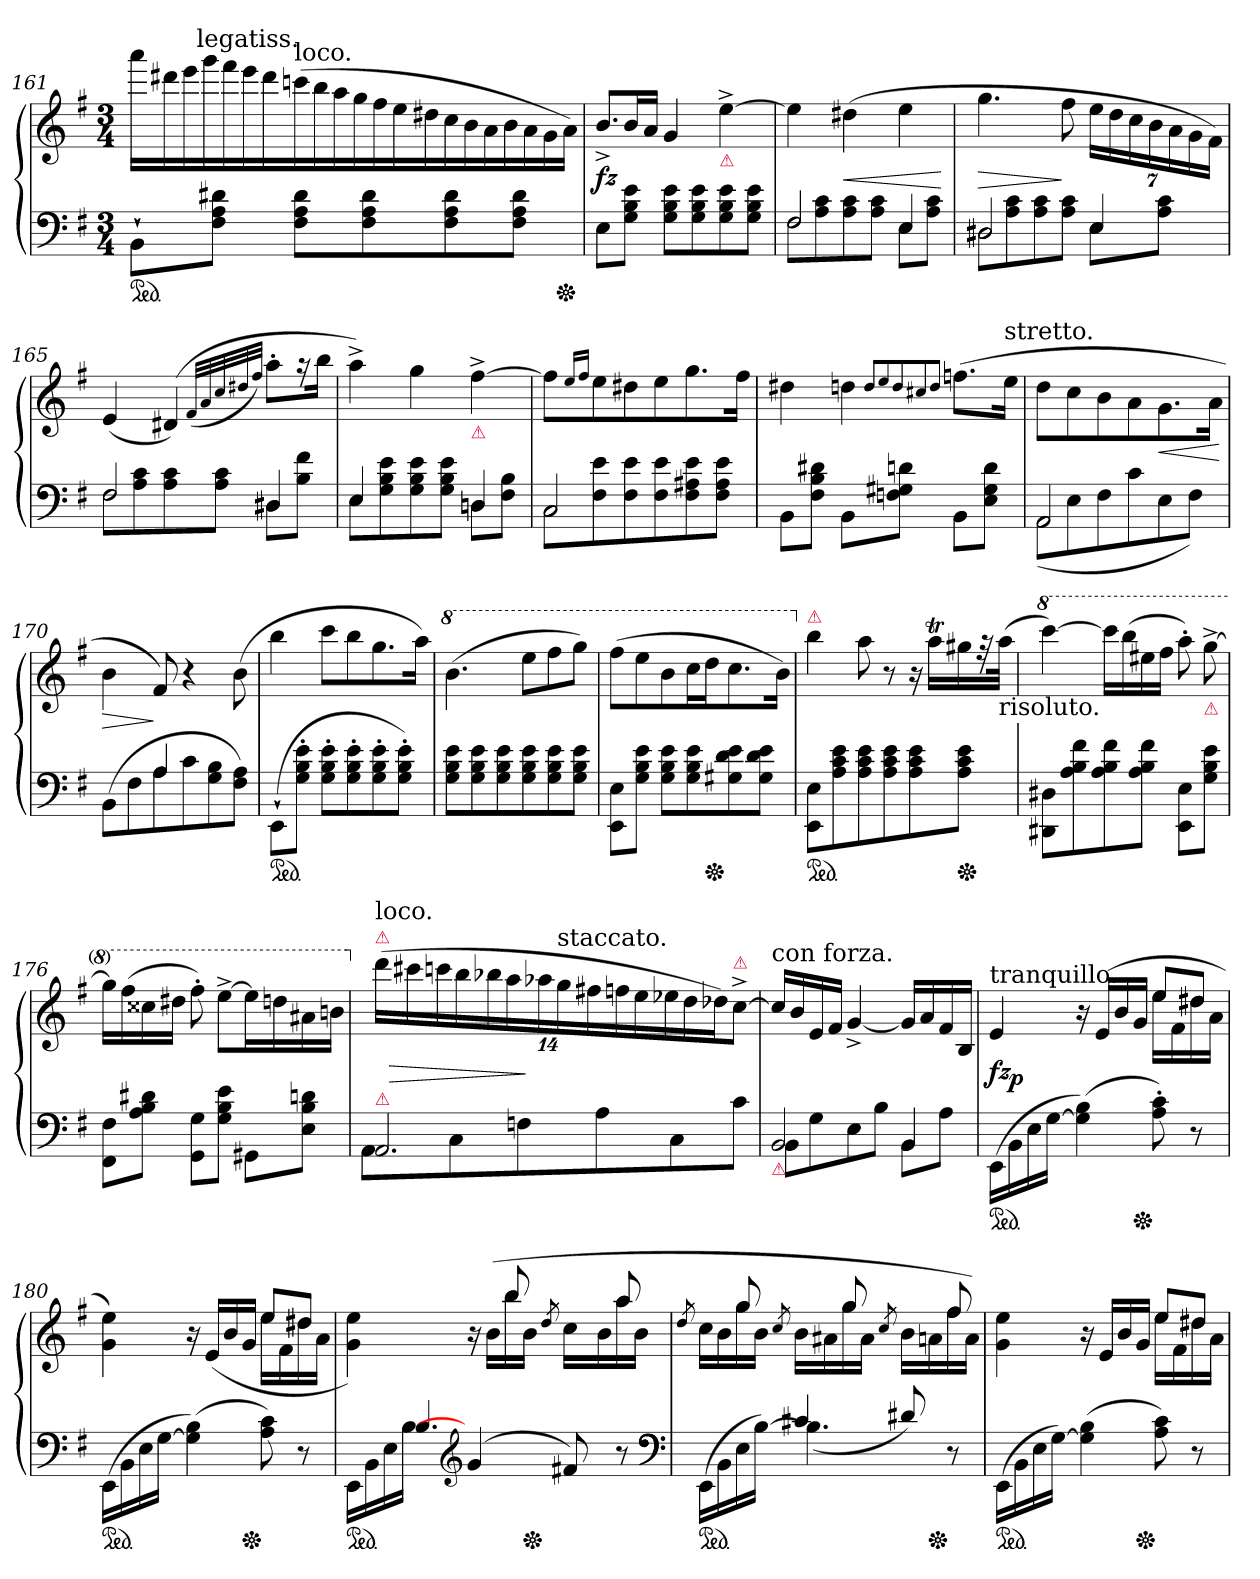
**kern	**kern	**dynam
*part1	*part1	*part1
*staff2	*staff1	*staff1/2
*clefF4	*clefG2	*
*k[f#]	*k[f#]	*
*M3/4	*M3/4	*
*	*Xtuplet	*
=161	=161	=161
!LO:TX:b:color=crimson:t=⚠	!	!
*ped	*	*
8BB`>L	28aaa\LL	.
.	28ddd#X	.
.	28eee	.
!	!LO:TX:a:t=legatiss.	!
.	28ggg	.
8F# 8A 8d#XJ	.	.
.	28fff#	.
.	28eee	.
.	28ddd#	.
!	!LO:TX:a:t=loco.	!
8F# 8A 8d#L	(>28cccn	.
.	28bb	.
.	28aa	.
.	28gg	.
8F# 8A 8d#	.	.
.	28ff#	.
.	28ee	.
.	28dd#X	.
8F# 8A 8d#	28cc	.
.	28b	.
.	28a	.
.	28b	.
8F# 8A 8d#J	.	.
.	28a	.
.	28g	.
*Xped	*	*
.	28aJJ)	.
=162	=162	=162
!	!LO:N:vis=8.	!
8EL	8b^>L	fz
8G 8B 8eJ	16bL	.
.	16aJJ	.
8G 8B 8eL	4g	.
8G 8B 8e	.	.
!	!LO:TX:b:color=crimson:t=⚠	!
8G 8B 8e	[4ee^<	.
8G 8B 8eJ	.	.
=163	=163	=163
*^	*	*
!	!LO:N:vis=2	!	!
2F#	8F#	4ee]	.
.	8A 8c	.	.
.	8A 8c	(>4dd#X	<
.	8A 8cJ	.	.
4E	8EL	4ee	.
.	8A 8cJ	.	.
*v	*v	*	*
.	.	[
=164	=164	=164
*^	*	*
!	!LO:N:vis=2	!	!
2D#X	8D#X	4.gg	>
.	8A 8c	.	.
.	8A 8c	.	.
.	8A 8cJ	8ff#	]
*	*	*tuplet	*
4E	8EL	28eeLL	.
.	.	28dd	.
.	.	28cc	.
.	.	28b	.
.	8A 8cJ	.	.
.	.	28a	.
.	.	28g	.
.	.	28f#JJ)	.
=165	=165	=165	=165
!	!LO:N:vis=2	!	!
2F#	8F#	(<4e	.
.	8A 8c	.	.
.	8A 8c	(>4d#X)	.
.	8A 8cJ	.	.
.	.	(<32qqf#/LLL	.
.	.	32qqa/	.
.	.	32qqcc/	.
.	.	32qqdd#X/	.
.	.	32qqff#/JJJ)	.
4D#X	8D#XL	8aa'>L	.
.	8B 8f#J	16raa	.
.	.	16bbJk	.
=166	=166	=166	=166
4E	8EL	4aa^<)	.
.	8G 8B 8e	.	.
4ryy	8G 8B 8e	4gg	.
.	8G 8B 8eJ	.	.
!	!	!LO:TX:b:color=crimson:t=⚠	!
4Dn	8DnL	[4ff#^<	.
.	8F# 8BJ	.	.
=167	=167	=167	=167
!	!LO:N:vis=2	!	!
2C	8C	8ff#L]	.
.	.	16qqee/LL	.
.	.	16qqff#/JJ	.
.	8F# 8e	8ee	.
.	8F# 8e	8dd#X	.
.	8F# 8e	8ee	.
4ryy	8F# 8A#X 8e	8.gg	.
.	8F# 8A# 8eJ	.	.
.	.	16ff#Jk	.
*v	*v	*	*
=168	=168	=168
8BBL	4dd#X	.
8F# 8B 8d#XJ	.	.
8BBL	4ddn	.
8Fn 8G#X 8dnJ	.	.
.	8qqdd/L	.
.	8qqee/	.
.	8qqdd/	.
.	8qqcc#X/	.
.	8qqdd/J	.
8BBL	(>8.ffnL	.
8E 8G# 8dJ	.	.
!	!LO:TX:a:t=stretto.	!
.	16eeJk	.
=169	=169	=169
*^	*	*
!	!LO:N:vis=2	!	!
2AA	(>8AA	8dd\L	.
.	8E	8cc	.
.	8F#	8b	.
.	8c	8a	.
4ryy	8E	8.g	<
.	8F#J)	.	.
.	.	16aJk	.
*v	*v	*	*
.	.	[
=170	=170	=170
*^	*	*
4ryy	(>8BBL	4b	>
.	8F#	.	.
4A	8A	8f#)	]
.	8c	4r	.
4ryy	8G 8B	.	.
.	8F# 8AJ)	(>8b	.
=171	=171	=171	=171
!LO:TX:b:color=crimson:t=⚠	!	!	!
*v	*v	*	*
*ped	*	*
(>8EE`>\L	4bb	.
8G'> 8B'> 8e'>J	.	.
8G'> 8B'> 8e'>L	8cccL	.
8G'> 8B'> 8e'>	8bb	.
8G'> 8B'> 8e'>	8.gg	.
8G'> 8B'> 8e'>J)	.	.
.	16aaJk)	.
=172	=172	=172
*	*8va	*
8G 8B 8eL	(>4.bb	.
8G 8B 8e	.	.
8G 8B 8e	.	.
8G 8B 8e	8eeeL	.
8G 8B 8e	8fff#	.
8G 8B 8eJ	8gggJ)	.
=173	=173	=173
8EE 8EL	(>8fff#L	.
8G 8B 8eJ	8eee	.
8G 8B 8eL	8bb	.
8G 8B 8e	16cccL	.
*Xped	*	*
.	16dddJ	.
8G#X 8d 8e	8.ccc	.
8G# 8d 8eJ	.	.
.	16bbJk)	.
=174	=174	=174
*	*X8va	*
!	!LO:TX:a:color=crimson:t=⚠	!
!LO:TX:b:color=crimson:t=⚠	!	!
*ped	*	*
8EE 8EL	4bb	.
8A 8c 8e	.	.
8A 8c 8e	8aa	.
8A 8c 8e	8r	.
8A 8c 8e	16r	.
.	16aaTLL	.
*Xped	*	*
8A 8c 8eJ	16gg#X	.
.	32rff	.
!	!LO:TX:b:t=risoluto.	!
.	(>32aaJJk	.
=175	=175	=175
*	*8va	*
8DD#X 8D#XL	[4cccc)	.
8A 8B 8f#	.	.
8A 8B 8f#	16ccccLL]	.
.	(>16bbb	.
8A 8B 8f#J	16eee#X	.
.	16fff#JJ	.
8EE 8EL	8aaa'>)	.
!	!LO:TX:b:color=crimson:t=⚠	!
8G 8B 8eJ	[8ggg^>	.
=176	=176	=176
8FF# 8F#L	16gggLL]	.
.	(>16fff#	.
8A 8B 8d#XJ	16ccc##X	.
.	16ddd#XJJ	.
8GG 8GL	8fff#'>)	.
8G 8B 8eJ	[8eee^>L	.
8GG#XL	16eeeL]	.
.	16dddn	.
8E 8B 8dnJ	16aa#X	.
.	16bbnJJ	.
=177	=177	=177
*^	*	*
*	*	*X8va	*
!	!	!LO:TX:a:color=crimson:t=⚠	!
!	!	!LO:TX:a:t=loco.	!
!LO:TX:a:color=crimson:t=⚠	!	!	!
2.AA	8AAL	(>112%5dddLL	.
.	.	112%5ccc#X	>
.	.	112%5cccn	.
.	8C	.	.
.	.	112%5bb	.
.	.	112%5bb-X	.
.	.	112%5aa	.
.	8Fn	.	.
.	.	112%5aa-X	]
!	!	!LO:TX:a:t=staccato.	!
.	.	112%5gg	.
.	.	112%5ff#X	.
.	8A	.	.
.	.	112%5ffn	.
.	.	112%5ee	.
.	.	112%5ee-X	.
.	8C	.	.
.	.	112%5dd	.
.	.	112%5dd-XJ)	.
!	!	!LO:TX:a:color=crimson:t=⚠	!
.	8cJ	[8cc^>J	.
=178	=178	=178	=178
!	!	!LO:TX:a:t=con forza.	!
!LO:TX:b:color=crimson:t=⚠	!	!	!
2BB	8BBL	16ccLL]	.
.	.	16b	.
.	8G	16e	.
.	.	16f#JJ	.
.	8E	[4g^>	.
.	8BJ	.	.
4BB	8BBL	16gLL]	.
.	.	16a	.
.	8AJ	16f#	.
.	.	16BJJ	.
*v	*v	*	*
=179	=179	=179
*	*^	*
*	*	*^	*
!	!LO:TX:a:t=tranquillo.	!	!	!
!LO:TX:b:color=crimson:t=⚠	!	!	!	!
*ped	*	*	*	*
(>16EE\LL	4e	2ryy	16ryy	fz
16BB	.	.	2ryy	p
16E	.	.	.	.
[16GJJ	.	.	.	.
(>4G] 4B)	16r	.	.	.
.	(>16eLL	.	.	.
.	16b	.	.	.
*Xped	*	*	*	*
.	16gJJ	.	.	.
8A'> 8c'>)	8eeL	16eeLL	.	.
.	.	16f#	8.ryy	.
8r	8dd#XJ	16dd#X	.	.
.	.	16aJJ	.	.
=180	=180	=180	=180	=180
!LO:TX:b:color=crimson:t=⚠	!	!	!	!
*	*	*v	*v	*
*ped	*	*	*
(>16EE\LL	4g 4ee)	2ryy	.
16BB	.	.	.
16E	.	.	.
[16GJJ	.	.	.
(>4G] 4B)	16r	.	.
.	(>16eLL	.	.
.	16b	.	.
*Xped	*	*	*
.	16gJJ	.	.
8A 8c)	8eeL	16eeLL	.
.	.	16f#	.
8r	8dd#XJ	16dd#X	.
.	.	16aJJ	.
=181	=181	=181	=181
*^	*	*	*
!LO:TX:b:color=crimson:t=⚠	!	!	!	!
*ped	*	*	*	*
16EE\LL	8ryy	4ryy	4g 4ee)	.
16BB\	.	.	.	.
16E\	16ryy	.	.	.
[16B\JJ	4.B/	.	.	.
*clefG2	*	*	*	*
(<4g	.	8ryy	16r	.
.	.	.	(>16bLL	.
.	.	8bb	16bb	.
*Xped	*	*	*	*
.	.	.	16bJJ	.
.	.	.	8qdd/	.
8f#X)	.	8ryy	16ccLL	.
.	8ryy	.	16b	.
8r	.	8aa	16aa	.
.	16ryy	.	16bJJ	.
*clefF4	*	*	*	*
=182	=182	=182	=182	=182
.	.	.	8qdd/	.
!LO:TX:b:color=crimson:t=⚠	!	!	!	!
*ped	*	*	*	*
4ryy	(>16EE\LL	8ryy	16ccLL	.
.	16BB	.	16b	.
.	16E	8gg	16gg	.
.	[16BJJ)	.	16bJJ	.
.	.	.	8qcc/	.
4c#X	(<4.B]	8ryy	16bLL	.
.	.	.	16a#X	.
.	.	8gg	16gg	.
.	.	.	16a#JJ	.
.	.	.	8qcc/	.
8d#X)	.	8ryy	16bLL	.
*Xped	*	*	*	*
.	.	.	16an	.
8r	8ryy	8ff#	16ff#	.
.	.	.	16aJJ)	.
*v	*v	*	*	*
=183	=183	=183	=183
!LO:TX:b:color=crimson:t=⚠	!	!	!
*ped	*	*	*
(>16EE\LL	4ryy	4g 4ee	.
16BB	.	.	.
16E	.	.	.
[16GJJ)	.	.	.
(>4G] 4B	16r	4ryy	.
.	16eLL	.	.
.	16b	.	.
*Xped	*	*	*
.	16gJJ	.	.
8A 8c)	8eeL	16eeLL	.
.	.	16f#	.
8r	8dd#XJ	16dd#X	.
.	.	16aJJ	.
*	*v	*v	*
=	=	=
*-	*-	*-
